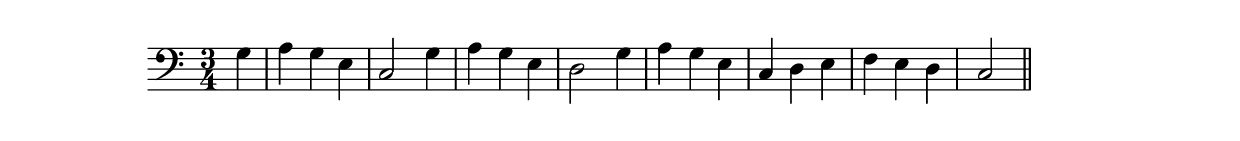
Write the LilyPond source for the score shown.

\version "2.14.0"
%{\header {
  title = "Revive Us Again"
  composer = "John Husband" % 1815
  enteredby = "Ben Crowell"
}%}
%{\tempo 4 = 120
%}\score{{\key c \major
\clef bass
\relative g  {
  \partial 4
\time 3/4
  g4 | a g e | c2 g'4 | a4 g e | d2 g4 | a g e | c d e | f e d | c2
  \bar "||"
}
}}
